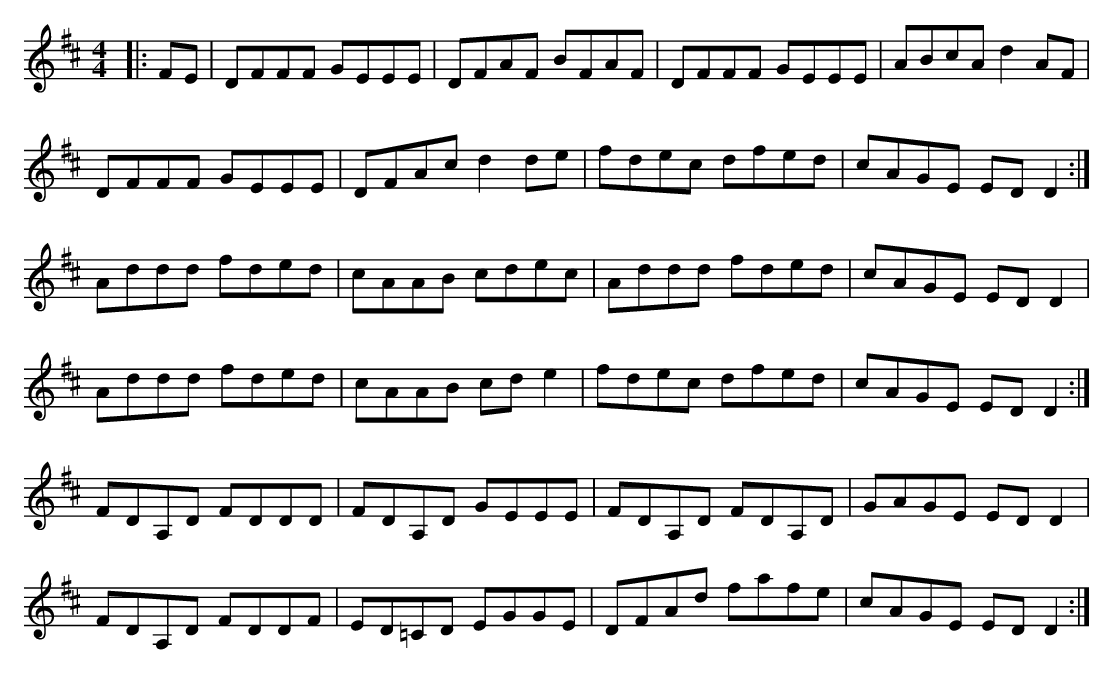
X:1
M:4/4
K:D
|:FE|DFFF GEEE|DFAF BFAF|DFFF GEEE|ABcA d2 AF|
DFFF GEEE|DFAc d2 de|fdec dfed|cAGE EDD2:|
Addd fded|cAAB cdec|Addd fded|cAGE EDD2|
Addd fded|cAAB cde2|fdec dfed|cAGE EDD2:|
FDA,D FDDD|FDA,D GEEE|FDA,D FDA,D|GAGE EDD2|
FDA,D FDDF|ED=CD EGGE|DFAd fafe|cAGE EDD2:|
